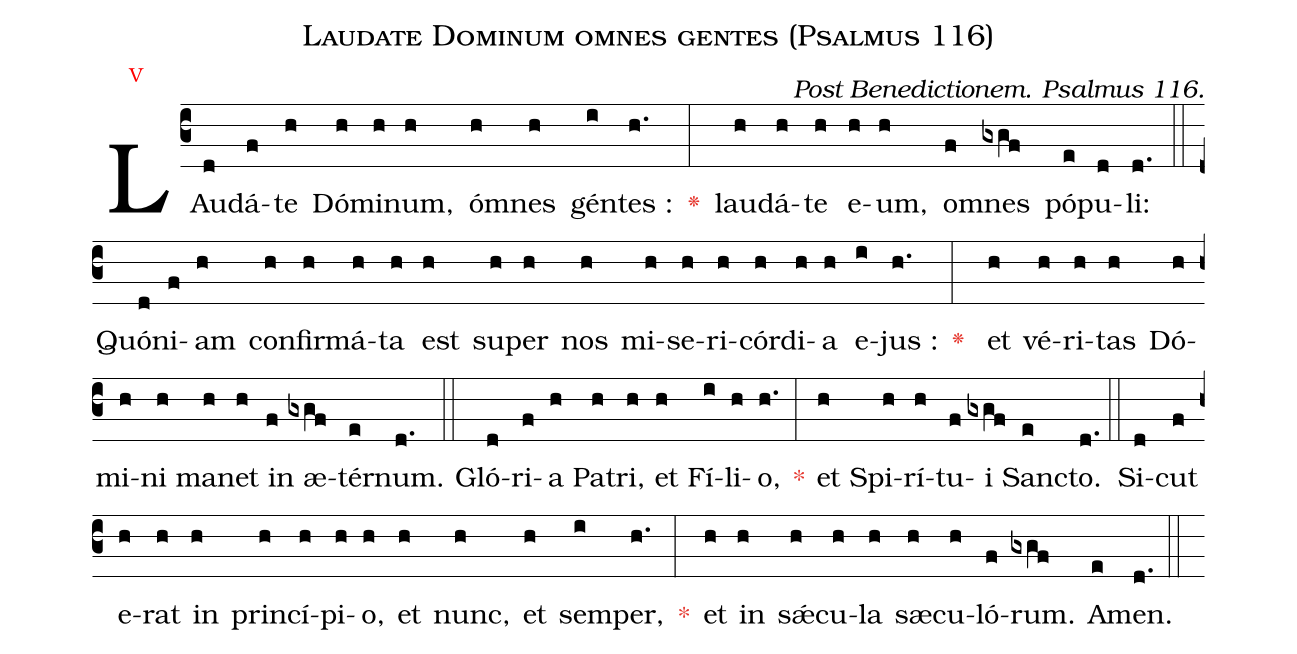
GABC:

name:Laudate Dominum omnes gentes (Psalmus 116);
office-part:Psalmus;
annotation: {\color{red}\scriptsize V};
commentary:Post Benedictionem. Psalmus 116.;
%%
(c3)LAu(d)dá(f)te(h) Dó(h)mi(h)num,(h) óm(h)nes(h) gén(i)tes :(h.) <c><v>\greheightstar</v></c>(:) lau(h)dá(h)te(h) e(h)um,(h) om(f)nes(gxgf)  pó(e)pu(d)li:(d.) (::)
Quó(d)ni(f)am(h) con(h)fir(h)má(h)ta(h) est(h) su(h)per(h) nos(h) mi(h)se(h)ri(h)cór(h)di(h)a(h) e(i)jus :(h.) <c><v>\greheightstar</v></c> (:) et(h) vé(h)ri(h)tas(h) Dó(h)mi(h)ni(h) ma(h)net(h) in(f) <sp>ae</sp>(gxgf)tér(e)num.(d.) (::)
Gló(d)ri(f)a(h) Pa(h)tri,(h) et(h) Fí(i)li(h)o,(h.) <c>*</c>(:) et(h) Spi(h)rí(h)tu(f)i(gxgf) San(e)cto.(d.) (::)
Si(d)cut(f) e(h)rat(h) in(h) prin(h)cí(h)pi(h)o,(h) et(h) nunc,(h) et(h) sem(i)per,(h.) <c>*</c>(:) et(h) in(h) s<sp>'ae</sp>(h)cu(h)la(h) s<sp>ae</sp>(h)cu(h)ló(f)rum.(gxgf) A(e)men.(d.) (::)
